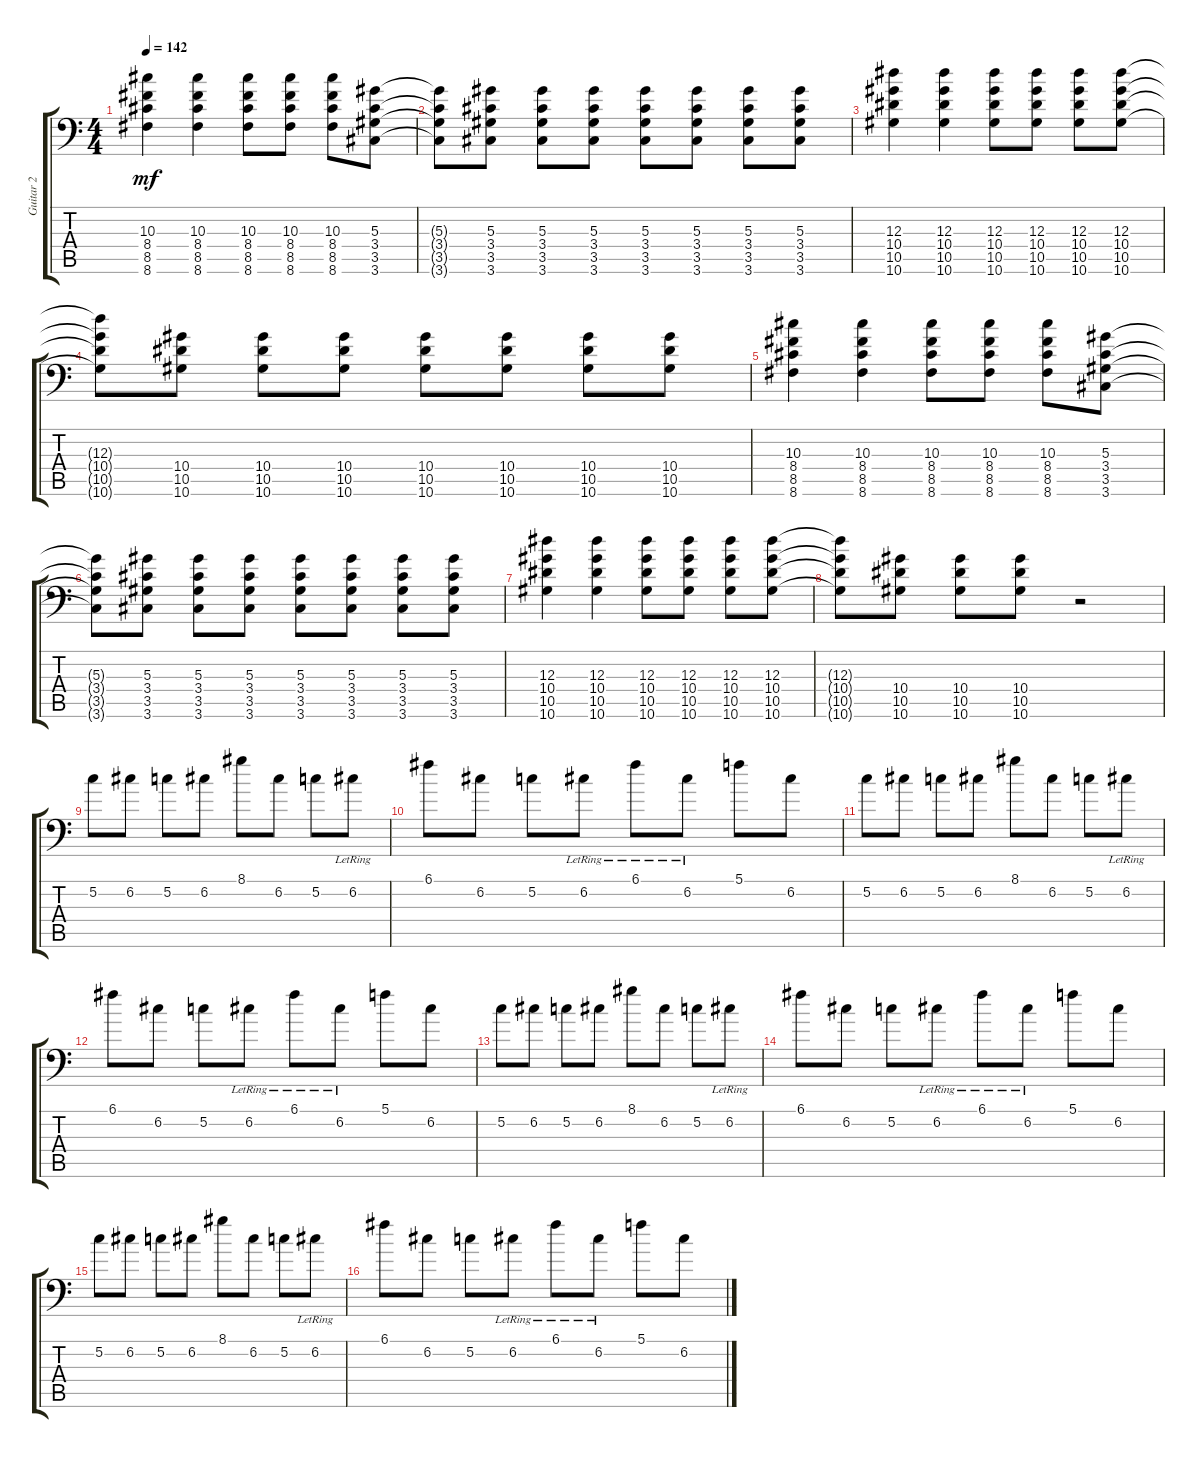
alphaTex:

\track ("Guitar 2" "Guitar 2") {instrument distortionguitar}
\staff {score tabs}
\tuning (C4 G3 Eb3 Bb2 F2 Bb1) {hide}
\ts (4 4)
\tempo 142
\clef f4
\ks c
(10.3 8.4 8.5 8.6).4{dy mf} (10.3 8.4 8.5 8.6).4 (10.3 8.4 8.5 8.6).8 (10.3 8.4 8.5 8.6).8 (10.3 8.4 8.5 8.6).8 (5.3 3.4 3.5 3.6).8 |
(5.3{t} 3.4{t} 3.5{t} 3.6{t}).8 (5.3 3.4 3.5 3.6).8 (5.3 3.4 3.5 3.6).8 (5.3 3.4 3.5 3.6).8 (5.3 3.4 3.5 3.6).8 (5.3 3.4 3.5 3.6).8 (5.3 3.4 3.5 3.6).8 (5.3 3.4 3.5 3.6).8 |
(12.3 10.4 10.5 10.6).4 (12.3 10.4 10.5 10.6).4 (12.3 10.4 10.5 10.6).8 (12.3 10.4 10.5 10.6).8 (12.3 10.4 10.5 10.6).8 (12.3 10.4 10.5 10.6).8 |
(12.3{t} 10.4{t} 10.5{t} 10.6{t}).8 (10.4 10.5 10.6).8 (10.4 10.5 10.6).8 (10.4 10.5 10.6).8 (10.4 10.5 10.6).8 (10.4 10.5 10.6).8 (10.4 10.5 10.6).8 (10.4 10.5 10.6).8 |
(10.3 8.4 8.5 8.6).4 (10.3 8.4 8.5 8.6).4 (10.3 8.4 8.5 8.6).8 (10.3 8.4 8.5 8.6).8 (10.3 8.4 8.5 8.6).8 (5.3 3.4 3.5 3.6).8 |
(5.3{t} 3.4{t} 3.5{t} 3.6{t}).8 (5.3 3.4 3.5 3.6).8 (5.3 3.4 3.5 3.6).8 (5.3 3.4 3.5 3.6).8 (5.3 3.4 3.5 3.6).8 (5.3 3.4 3.5 3.6).8 (5.3 3.4 3.5 3.6).8 (5.3 3.4 3.5 3.6).8 |
(12.3 10.4 10.5 10.6).4 (12.3 10.4 10.5 10.6).4 (12.3 10.4 10.5 10.6).8 (12.3 10.4 10.5 10.6).8 (12.3 10.4 10.5 10.6).8 (12.3 10.4 10.5 10.6).8 |
(12.3{t} 10.4{t} 10.5{t} 10.6{t}).8 (10.4 10.5 10.6).8 (10.4 10.5 10.6).8 (10.4 10.5 10.6).8 r.2 |
5.2.8 6.2.8 5.2.8 6.2.8 8.1.8 6.2.8 5.2.8 6.2{lr}.8 |
6.1.8 6.2.8 5.2.8 6.2{lr}.8 6.1{lr}.8 6.2{lr}.8 5.1.8 6.2.8 |
5.2.8 6.2.8 5.2.8 6.2.8 8.1.8 6.2.8 5.2.8 6.2{lr}.8 |
6.1.8 6.2.8 5.2.8 6.2{lr}.8 6.1{lr}.8 6.2{lr}.8 5.1.8 6.2.8 |
5.2.8 6.2.8 5.2.8 6.2.8 8.1.8 6.2.8 5.2.8 6.2{lr}.8 |
6.1.8 6.2.8 5.2.8 6.2{lr}.8 6.1{lr}.8 6.2{lr}.8 5.1.8 6.2.8 |
5.2.8 6.2.8 5.2.8 6.2.8 8.1.8 6.2.8 5.2.8 6.2{lr}.8 |
6.1.8 6.2.8 5.2.8 6.2{lr}.8 6.1{lr}.8 6.2{lr}.8 5.1.8 6.2.8
